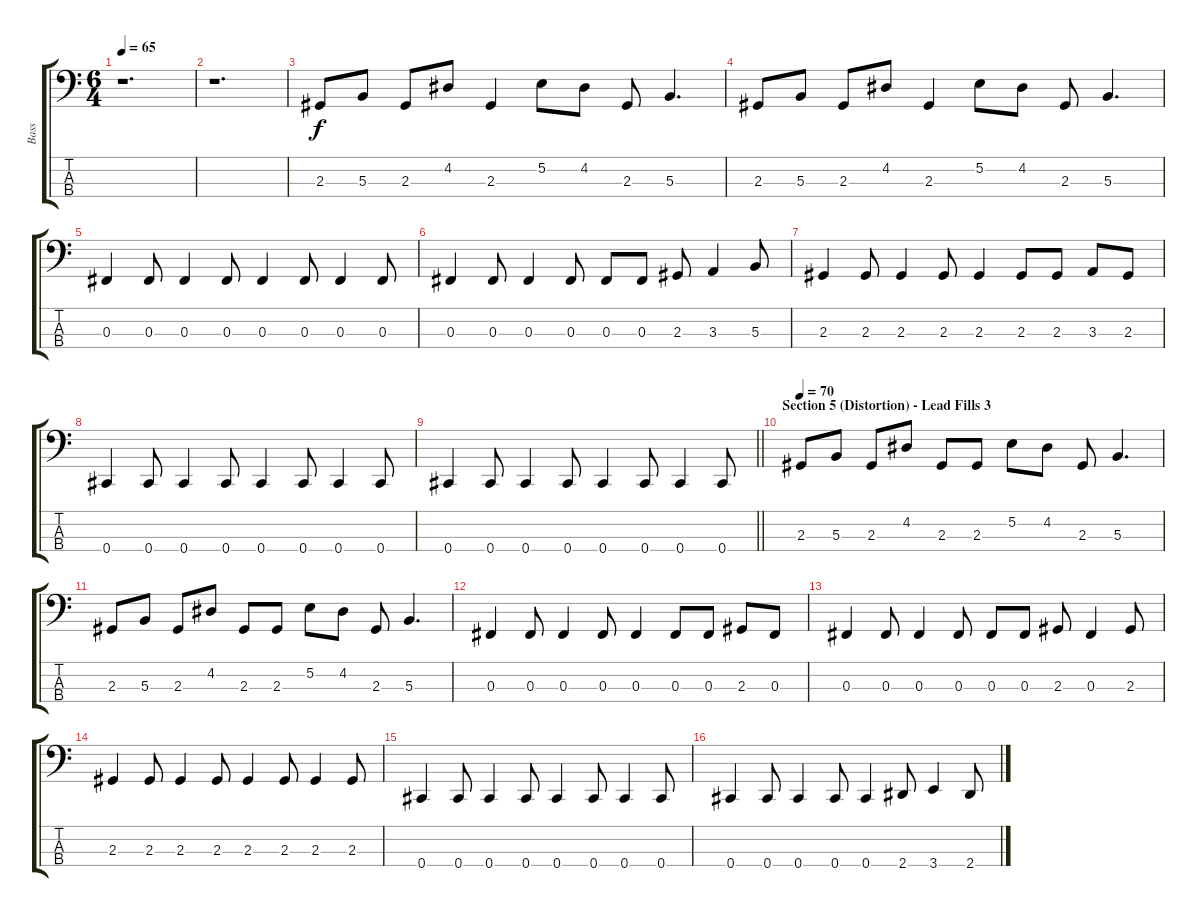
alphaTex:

\track ("Bass" "Bass") {instrument electricbasspick}
\staff {score tabs}
\tuning (E2 B1 Gb1 Db1) {hide}
\ts (6 4)
\tempo 65
\clef f4
\ks c
r.1{d dy f} |
r.1{d} |
2.3.8 5.3.8 2.3.8 4.2.8 2.3.4 5.2.8 4.2.8 2.3.8 5.3.4{d} |
2.3.8 5.3.8 2.3.8 4.2.8 2.3.4 5.2.8 4.2.8 2.3.8 5.3.4{d} |
0.3.4 0.3.8 0.3.4 0.3.8 0.3.4 0.3.8 0.3.4 0.3.8 |
0.3.4 0.3.8 0.3.4 0.3.8 0.3.8 0.3.8 2.3.8 3.3.4 5.3.8 |
2.3.4 2.3.8 2.3.4 2.3.8 2.3.4 2.3.8 2.3.8 3.3.8 2.3.8 |
0.4.4 0.4.8 0.4.4 0.4.8 0.4.4 0.4.8 0.4.4 0.4.8 |
\barLineRight lightlight
0.4.4 0.4.8 0.4.4 0.4.8 0.4.4 0.4.8 0.4.4 0.4.8 |
\section ("" "Section 5 (Distortion) - Lead Fills 3")
\tempo 70
2.3.8 5.3.8 2.3.8 4.2.8 2.3.8 2.3.8 5.2.8 4.2.8 2.3.8 5.3.4{d} |
2.3.8 5.3.8 2.3.8 4.2.8 2.3.8 2.3.8 5.2.8 4.2.8 2.3.8 5.3.4{d} |
0.3.4 0.3.8 0.3.4 0.3.8 0.3.4 0.3.8 0.3.8 2.3.8 0.3.8 |
0.3.4 0.3.8 0.3.4 0.3.8 0.3.8 0.3.8 2.3.8 0.3.4 2.3.8 |
2.3.4 2.3.8 2.3.4 2.3.8 2.3.4 2.3.8 2.3.4 2.3.8 |
0.4.4 0.4.8 0.4.4 0.4.8 0.4.4 0.4.8 0.4.4 0.4.8 |
0.4.4 0.4.8 0.4.4 0.4.8 0.4.4 2.4.8 3.4.4 2.4.8
